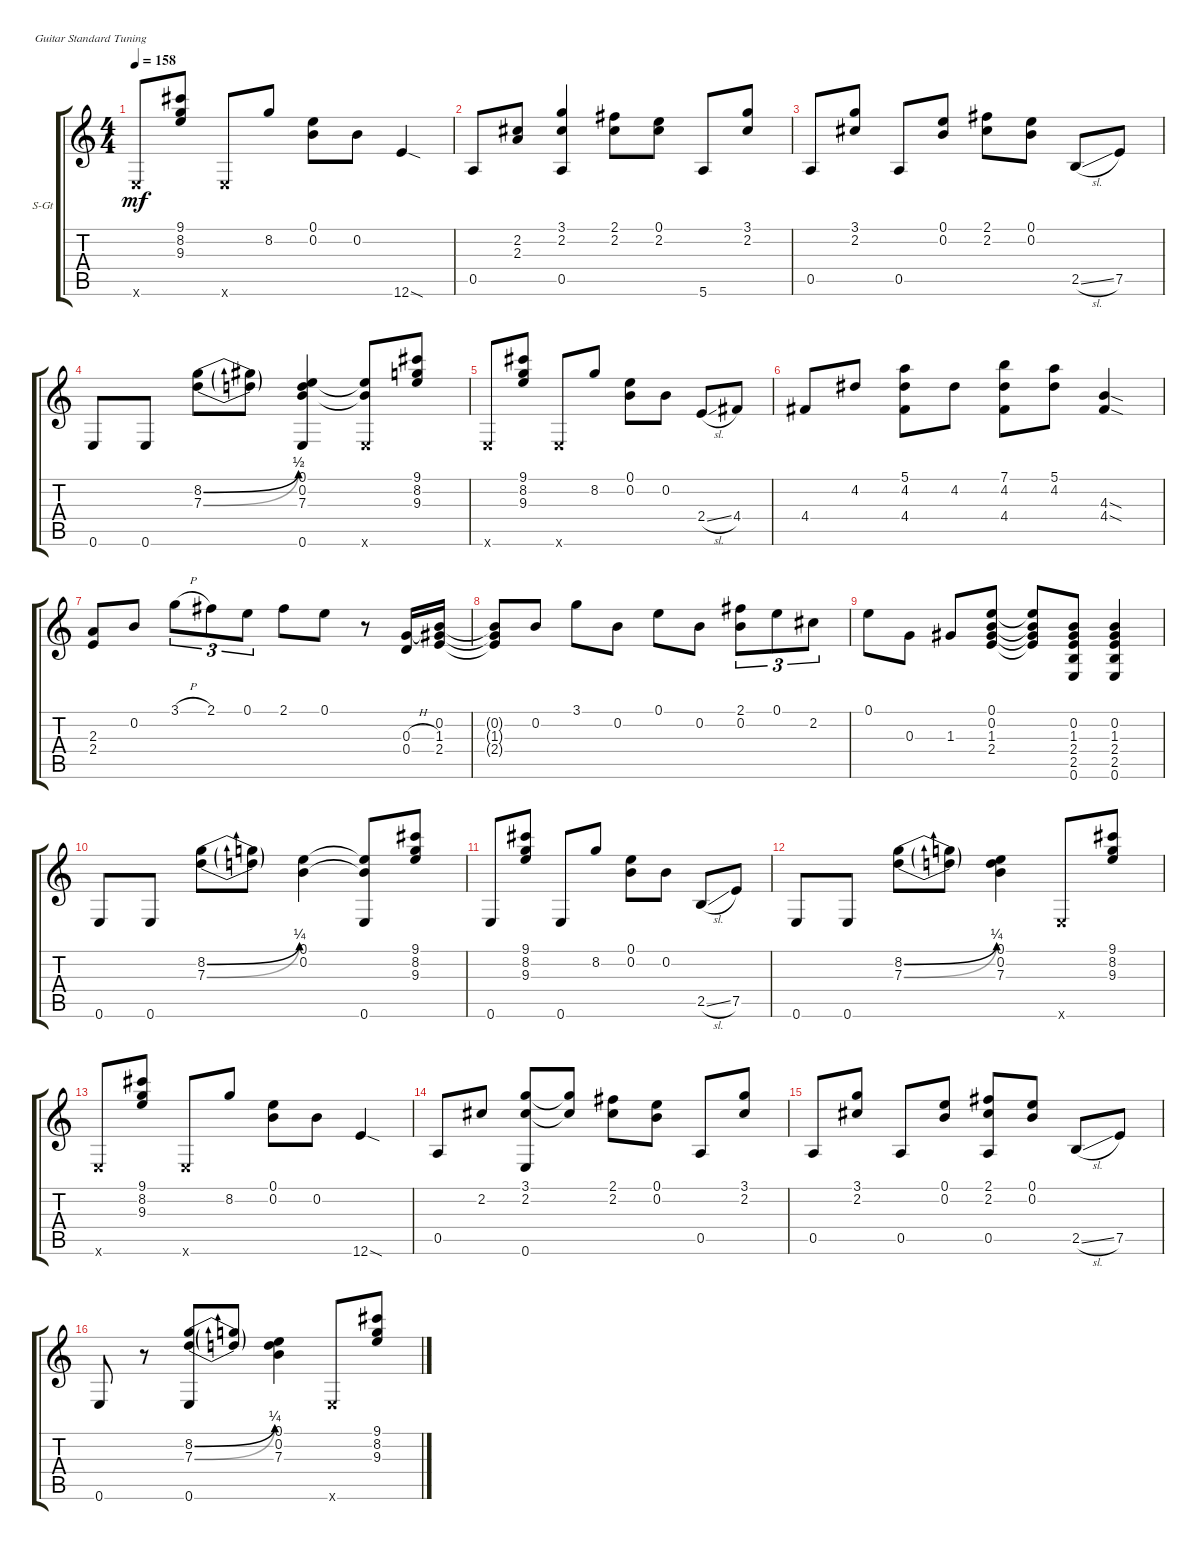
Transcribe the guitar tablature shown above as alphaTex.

\defaultSystemsLayout 4
\bracketExtendMode groupsimilarinstruments
\firstSystemTrackNameOrientation horizontal
\otherSystemsTrackNameOrientation horizontal
\track ("Steel Guitar" "S-Gt") {instrument acousticguitarsteel}
\staff {score tabs}
\tuning (E4 B3 G3 D3 A2 E2)
\ts (4 4)
\tempo 158
\clef g2
\ks c
0.6{x}.8{dy mf} (9.1 8.2 9.3).8 0.6{x}.8 8.2.8 (0.2 0.1).8 0.2.8 12.6{sod}.4 |
0.5.8 (2.3 2.2).8 (2.2 3.1 0.5).4 (2.1 2.2).8 (0.1 2.2).8 5.6.8 (3.1 2.2).8 |
0.5.8 (3.1 2.2).8 0.5.8 (0.1 0.2).8 (2.2 2.1).8 (0.1 0.2).8 2.5{sl}.8 7.5.8 |
0.6.8 0.6.8 (8.2{be (bend 0 0 15.6 2)} 7.3{be (bend 0 0 16.2 1)}).8 (8.2{t} 7.3{t}).8 (0.2 0.1 7.3 0.6).4 (0.6{x} 0.1{t} 0.2{t}).8 (9.1 8.2 9.3).8 |
0.6{x}.8 (9.1 8.2 9.3).8 0.6{x}.8 8.2.8 (0.2 0.1).8 0.2.8 2.4{sl}.8 4.4.8 |
4.4.8 4.2.8 (4.2 5.1 4.4).8 4.2.8 (4.2 7.1 4.4).8 (4.2 5.1).8 (4.3{sod} 4.4{sod}).4 |
(2.3 2.4).8 0.2.8 3.1{h}.8{tu (3 2)} 2.1.8{tu (3 2)} 0.1.8{tu (3 2)} 2.1.8 0.1.8 r.8 (0.3{h} 0.4).16 (1.3 2.4 0.2).16 |
(0.2{t} 1.3{t} 2.4{t}).8 0.2.8 3.1.8 0.2.8 0.1.8 0.2.8 (0.2 2.1).8{tu (3 2)} 0.1.8{tu (3 2)} 2.2.8{tu (3 2)} |
0.1.8 0.3.8 1.3.8 (1.3 2.4 0.2 0.1).8 (0.1{t} 0.2{t} 1.3{t} 2.4{t}).8 (2.4 2.5 0.6 0.2 1.3).8 (1.3 2.4 2.5 0.6 0.2).4 |
0.6.8 0.6.8 (8.2{be (bend 0 0 15.6 1)} 7.3{be (bend 0 0 15 1)}).8 (8.2{t} 7.3{t}).8 (0.2 0.1).4 (0.1{t} 0.2{t} 0.6).8 (9.1 8.2 9.3).8 |
0.6.8 (9.1 8.2 9.3).8 0.6.8 8.2.8 (0.2 0.1).8 0.2.8 2.5{sl}.8 7.5.8 |
0.6.8 0.6.8 (8.2{be (bend 0 0 16.2 1)} 7.3{be (bend 0 0 16.2 1)}).8 (7.3{t} 8.2{t}).8 (7.3 0.2 0.1).4 0.6{x}.8 (9.1 8.2 9.3).8 |
0.6{x}.8 (9.1 8.2 9.3).8 0.6{x}.8 8.2.8 (0.2 0.1).8 0.2.8 12.6{sod}.4 |
0.5.8 2.2.8 (2.2 3.1 0.6).8 (3.1{t} 2.2{t}).8 (2.2 2.1).8 (0.1 0.2).8 0.5.8 (3.1 2.2).8 |
0.5.8 (3.1 2.2).8 0.5.8 (0.1 0.2).8 (2.2 2.1 0.5).8 (0.1 0.2).8 2.5{sl}.8 7.5.8 |
0.6.8 r.8 (0.6 8.2{be (bend 0 0 16.8 1)} 7.3{be (bend 0 0 16.8 1)}).8 (8.2{t} 7.3{t}).8 (7.3 0.2 0.1).4 0.6{x}.8 (9.1 8.2 9.3).8
